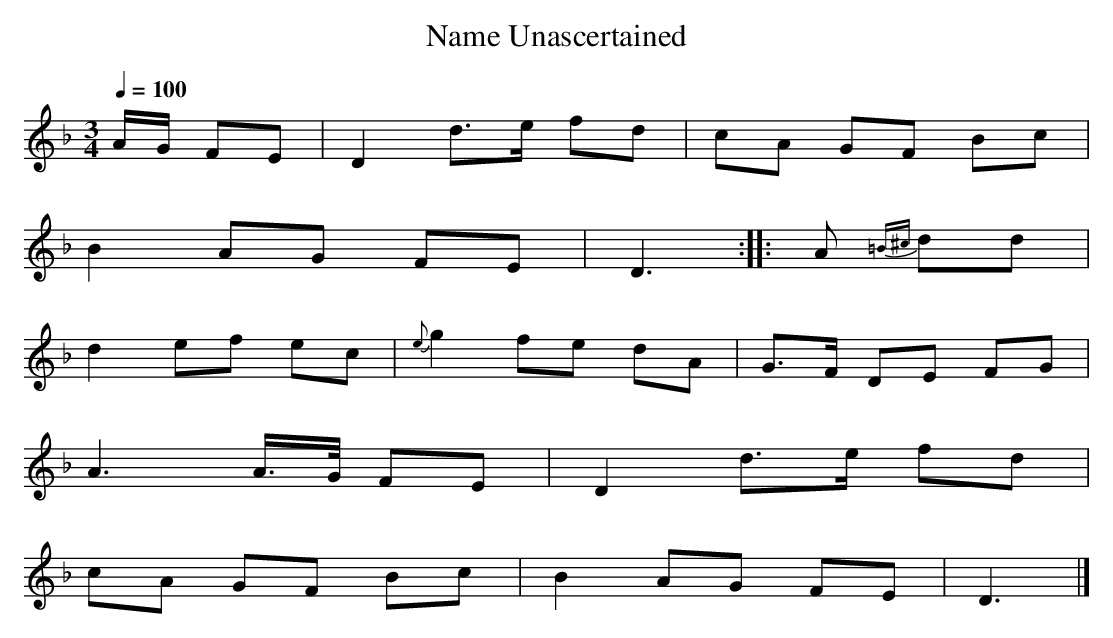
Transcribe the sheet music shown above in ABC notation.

X:1
T: Name Unascertained
M: 3/4
L: 1/8
Q: 1/4=100
K: Dm % 1 flats
V: 1
A/G/ FE | D2 d>e fd | cA GF Bc |
B2 AG FE | D3 :: A {=B^c}dd |
d2 ef ec | {e}g2 fe dA | G>F DE FG |
A3 A/>G/ FE | D2 d>e fd |
cA GF Bc | B2 AG FE | D3 |]
